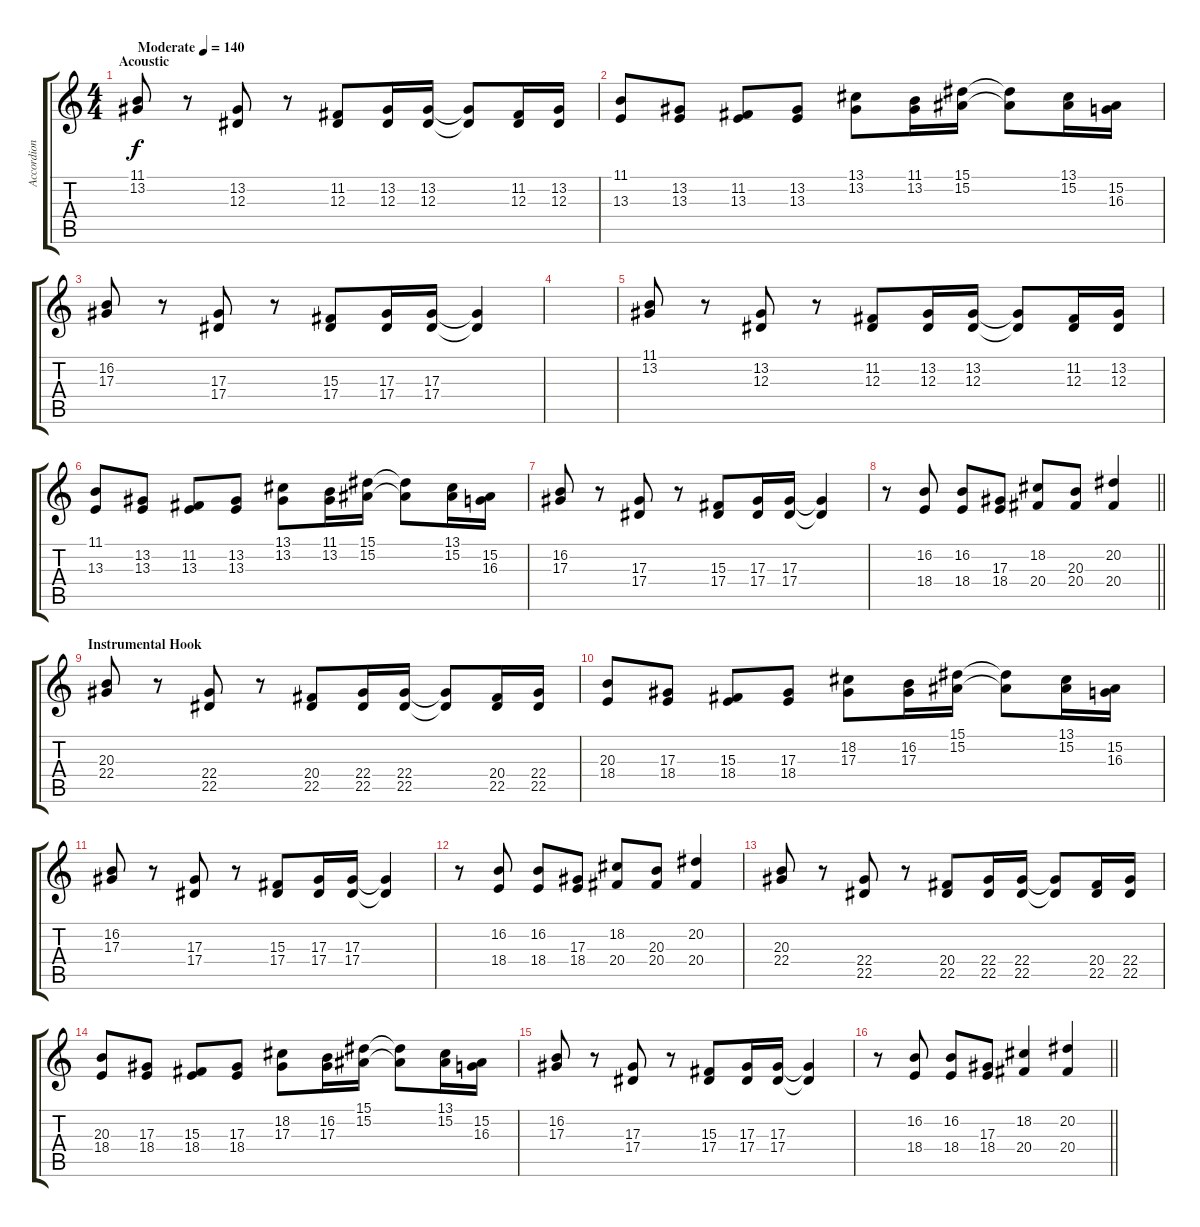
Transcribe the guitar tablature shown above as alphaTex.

\track ("Accordion" "Accordion") {instrument accordion}
\staff {score tabs}
\tuning (C4 G3 Eb3 Bb2 F2 C2) {hide}
\ts (4 4)
\section ("" "Acoustic")
\tempo (140 "Moderate")
\clef g2
\ks c
(11.1 13.2).8{dy f instrument accordion} r.8 (13.2 12.3).8 r.8 (11.2 12.3).8 (13.2 12.3).16 (13.2 12.3).16 (13.2{t} 12.3{t}).8 (11.2 12.3).16 (13.2 12.3).16 |
(11.1 13.3).8 (13.2 13.3).8 (11.2 13.3).8 (13.2 13.3).8 (13.1 13.2).8 (11.1 13.2).16 (15.1 15.2).16 (15.1{t} 15.2{t}).8 (13.1 15.2).16 (15.2 16.3).16 |
(16.2 17.3).8 r.8 (17.3 17.4).8 r.8 (15.3 17.4).8 (17.3 17.4).16 (17.3 17.4).16 (17.3{t} 17.4{t}).4 |
|
(11.1 13.2).8 r.8 (13.2 12.3).8 r.8 (11.2 12.3).8 (13.2 12.3).16 (13.2 12.3).16 (13.2{t} 12.3{t}).8 (11.2 12.3).16 (13.2 12.3).16 |
(11.1 13.3).8 (13.2 13.3).8 (11.2 13.3).8 (13.2 13.3).8 (13.1 13.2).8 (11.1 13.2).16 (15.1 15.2).16 (15.1{t} 15.2{t}).8 (13.1 15.2).16 (15.2 16.3).16 |
(16.2 17.3).8 r.8 (17.3 17.4).8 r.8 (15.3 17.4).8 (17.3 17.4).16 (17.3 17.4).16 (17.3{t} 17.4{t}).4 |
\barLineRight lightlight
r.8 (16.2 18.4).8 (16.2 18.4).8 (17.3 18.4).8 (18.2 20.4).8 (20.3 20.4).8 (20.2 20.4).4 |
\section ("" "Instrumental Hook")
(20.3 22.4).8 r.8 (22.4 22.5).8 r.8 (20.4 22.5).8 (22.4 22.5).16 (22.4 22.5).16 (22.4{t} 22.5{t}).8 (20.4 22.5).16 (22.4 22.5).16 |
(20.3 18.4).8 (17.3 18.4).8 (15.3 18.4).8 (17.3 18.4).8 (18.2 17.3).8 (16.2 17.3).16 (15.1 15.2).16 (15.1{t} 15.2{t}).8 (13.1 15.2).16 (15.2 16.3).16 |
(16.2 17.3).8 r.8 (17.3 17.4).8 r.8 (15.3 17.4).8 (17.3 17.4).16 (17.3 17.4).16 (17.3{t} 17.4{t}).4 |
r.8 (16.2 18.4).8 (16.2 18.4).8 (17.3 18.4).8 (18.2 20.4).8 (20.3 20.4).8 (20.2 20.4).4 |
(20.3 22.4).8 r.8 (22.4 22.5).8 r.8 (20.4 22.5).8 (22.4 22.5).16 (22.4 22.5).16 (22.4{t} 22.5{t}).8 (20.4 22.5).16 (22.4 22.5).16 |
(20.3 18.4).8 (17.3 18.4).8 (15.3 18.4).8 (17.3 18.4).8 (18.2 17.3).8 (16.2 17.3).16 (15.1 15.2).16 (15.1{t} 15.2{t}).8 (13.1 15.2).16 (15.2 16.3).16 |
(16.2 17.3).8 r.8 (17.3 17.4).8 r.8 (15.3 17.4).8 (17.3 17.4).16 (17.3 17.4).16 (17.3{t} 17.4{t}).4 |
\barLineRight lightlight
r.8 (16.2 18.4).8 (16.2 18.4).8 (17.3 18.4).8 (18.2 20.4).4 (20.2 20.4).4
